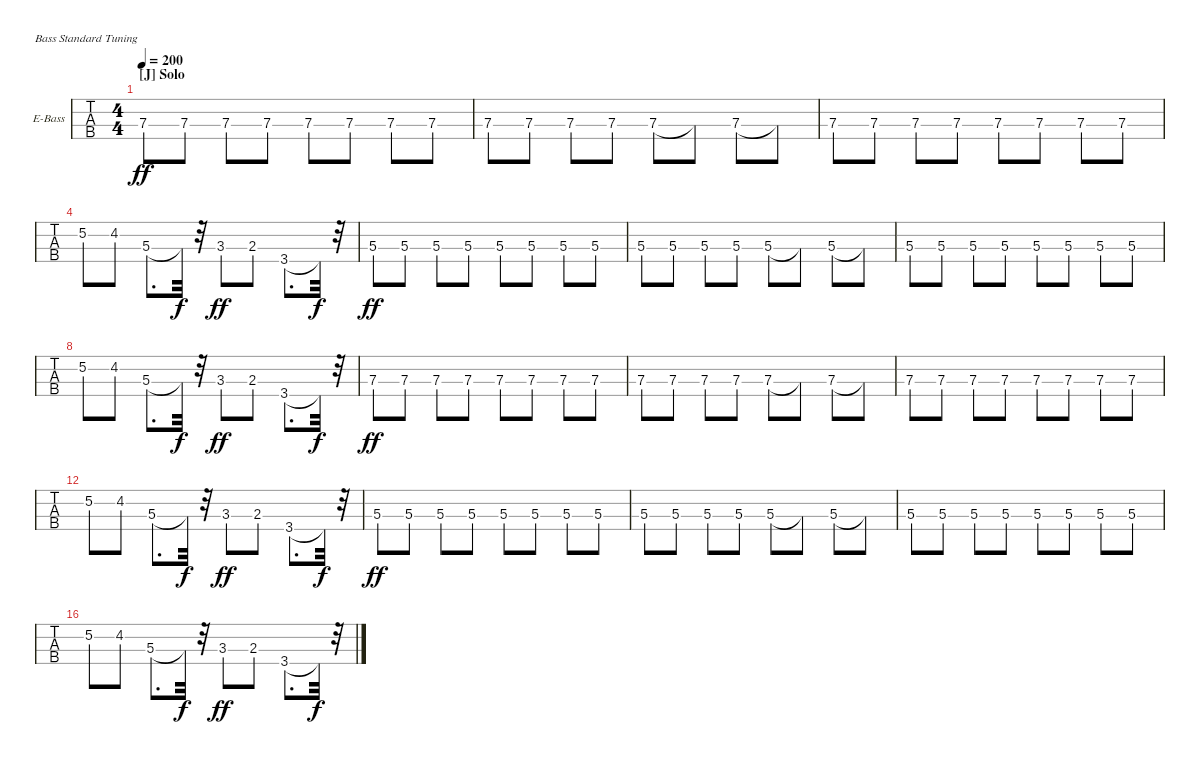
\bracketExtendMode nobrackets
\firstSystemTrackNameOrientation horizontal
\otherSystemsTrackNameOrientation horizontal
\defaultBarNumberDisplay FirstOfSystem
\track ("Bass" "E-Bass") {instrument electricbassfinger}
\staff {tabs}
\tuning (G2 D2 A1 E1)
\ts (4 4)
\section ("J" "Solo")
\tempo 200
\clef f4
\scale
0.22695
\ks c
7.3.8{dy ff} 7.3.8 7.3.8 7.3.8 7.3.8 7.3.8 7.3.8 7.3.8 |
\scale
0.22695 7.3.8 7.3.8 7.3.8 7.3.8 7.3.8 7.3{t}.8 7.3.8 7.3{t}.8 |
\scale
0.22695 7.3.8 7.3.8 7.3.8 7.3.8 7.3.8 7.3.8 7.3.8 7.3.8 |
\scale
0.319149 5.2.8 4.2.8 5.3.8{d} 5.3{t}.32{dy f} r.32 3.3.8{dy ff} 2.3.8 3.4.8{d} 3.4{t}.32{dy f} r.32 |
\scale
0.22695 5.3.8{dy ff} 5.3.8 5.3.8 5.3.8 5.3.8 5.3.8 5.3.8 5.3.8 |
\scale
0.22695 5.3.8 5.3.8 5.3.8 5.3.8 5.3.8 5.3{t}.8 5.3.8 5.3{t}.8 |
\scale
0.22695 5.3.8 5.3.8 5.3.8 5.3.8 5.3.8 5.3.8 5.3.8 5.3.8 |
\scale
0.319149 5.2.8 4.2.8 5.3.8{d} 5.3{t}.32{dy f} r.32 3.3.8{dy ff} 2.3.8 3.4.8{d} 3.4{t}.32{dy f} r.32 |
\scale
0.22695 7.3.8{dy ff} 7.3.8 7.3.8 7.3.8 7.3.8 7.3.8 7.3.8 7.3.8 |
\scale
0.22695 7.3.8 7.3.8 7.3.8 7.3.8 7.3.8 7.3{t}.8 7.3.8 7.3{t}.8 |
\scale
0.22695 7.3.8 7.3.8 7.3.8 7.3.8 7.3.8 7.3.8 7.3.8 7.3.8 |
\scale
0.319149 5.2.8 4.2.8 5.3.8{d} 5.3{t}.32{dy f} r.32 3.3.8{dy ff} 2.3.8 3.4.8{d} 3.4{t}.32{dy f} r.32 |
\scale
0.22695 5.3.8{dy ff} 5.3.8 5.3.8 5.3.8 5.3.8 5.3.8 5.3.8 5.3.8 |
\scale
0.22695 5.3.8 5.3.8 5.3.8 5.3.8 5.3.8 5.3{t}.8 5.3.8 5.3{t}.8 |
\scale
0.22695 5.3.8 5.3.8 5.3.8 5.3.8 5.3.8 5.3.8 5.3.8 5.3.8 |
\scale
0.319149 5.2.8 4.2.8 5.3.8{d} 5.3{t}.32{dy f} r.32 3.3.8{dy ff} 2.3.8 3.4.8{d} 3.4{t}.32{dy f} r.32
